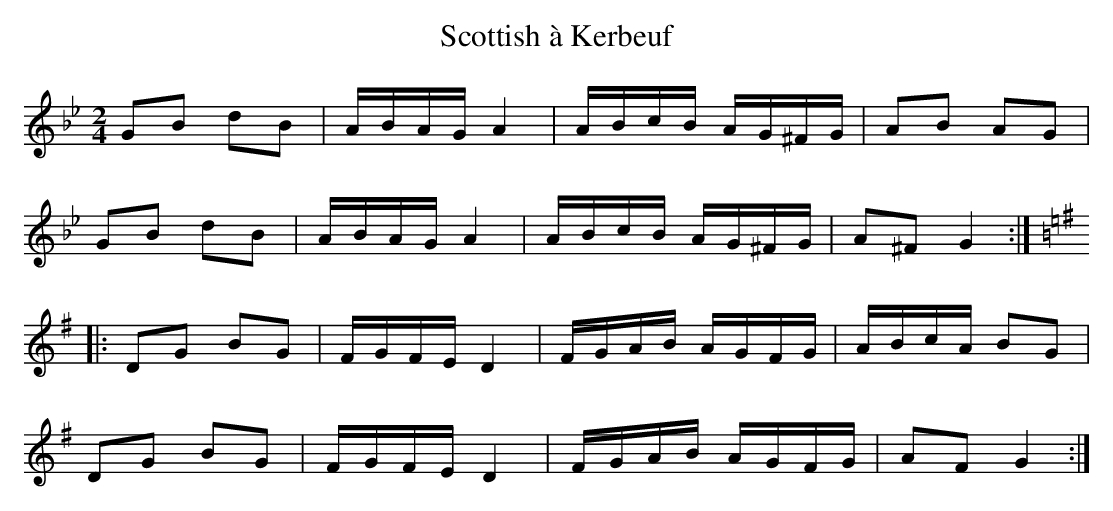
X:1
T:Scottish à Kerbeuf
M:2/4
L:1/16
K:Gm
G2B2 d2B2|ABAGA4|ABcB AG^FG|A2B2 A2G2|
G2B2 d2B2|ABAGA4|ABcB AG^FG|A2^F2G4:|
K:G
|:D2G2 B2G2|FGFED4|FGAB AGFG|ABcA B2G2|
D2G2 B2G2|FGFED4|FGAB AGFG|A2F2G4:|
